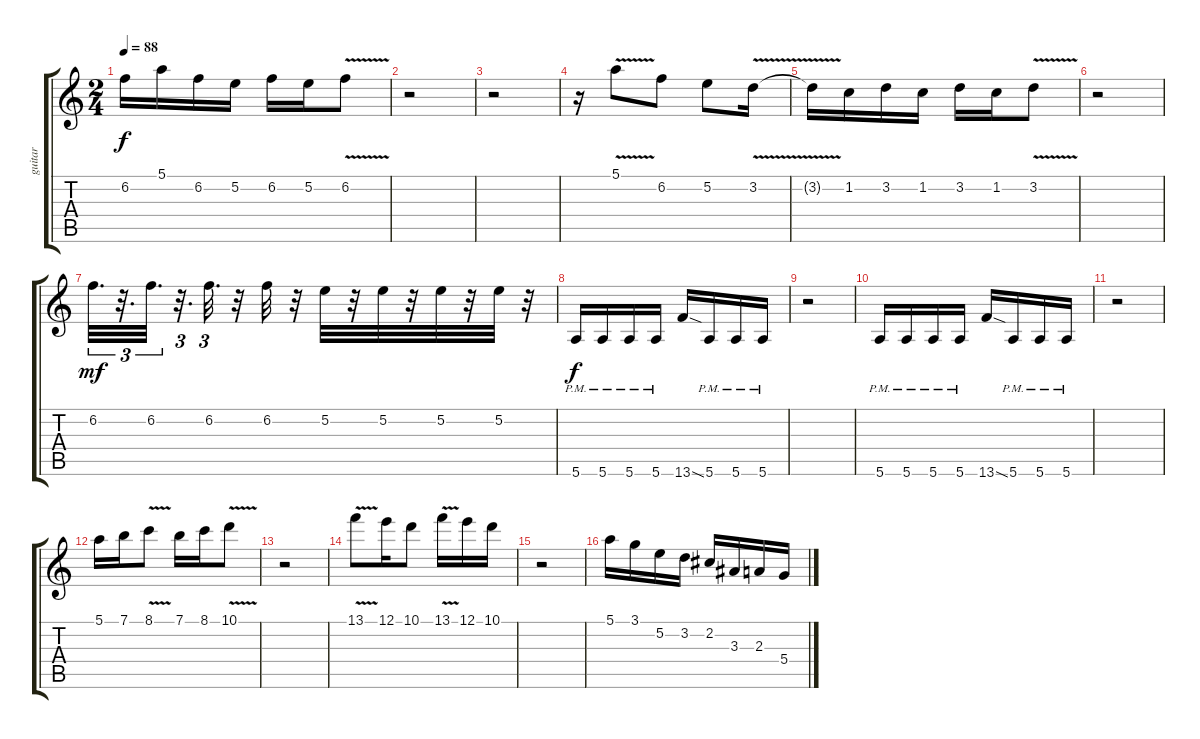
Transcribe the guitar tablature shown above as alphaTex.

\track ("guitar    solo   one" "guitar    ") {instrument overdrivenguitar}
\staff {score tabs}
\tuning (E4 B3 G3 D3 A2 E2) {hide}
\ts (2 4)
\tempo 88
\clef g2
\ks c
6.2{t}.16{dy f} 5.1.16 6.2.16 5.2.16 6.2.16 5.2.16 6.2{v}.8 |
r.2 |
r.2 |
r.16 5.1{v}.8 6.2.8 5.2.8 3.2{v}.16 |
3.2{t}.16 1.2.16 3.2.16 1.2.16 3.2.16 1.2.16 3.2{v}.8 |
r.2 |
6.2.32{d tu (3 2) dy mf} r.32{d tu (3 2)} 6.2.32{d tu (3 2)} r.32{d tu (3 2)} 6.2.32{d tu (3 2)} r.32 6.2.32 r.32 5.2.32 r.32 5.2.32 r.32 5.2.32 r.32 5.2.32 r.32 |
5.6{pm}.16{dy f} 5.6{pm}.16 5.6{pm}.16 5.6{pm}.16 13.6{sod}.16 5.6{pm}.16 5.6{pm}.16 5.6{pm}.16 |
r.2 |
5.6{pm}.16 5.6{pm}.16 5.6{pm}.16 5.6{pm}.16 13.6{sod}.16 5.6{pm}.16 5.6{pm}.16 5.6{pm}.16 |
r.2 |
5.1.16 7.1.16 8.1{v}.8 7.1.16 8.1.16 10.1{v}.8 |
r.2 |
13.1{v}.8 12.1.16 10.1.8 13.1{v}.16 12.1.16 10.1.16 |
r.2 |
5.1.16 3.1.16 5.2.16 3.2.16 2.2.16 3.3.16 2.3.16 5.4.16
